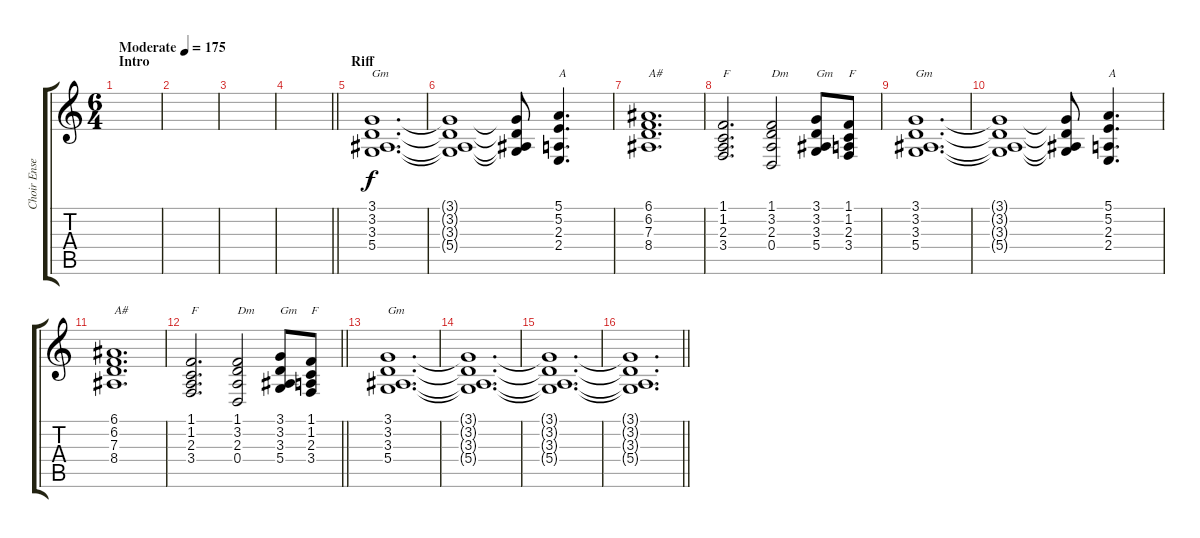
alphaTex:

\track ("Choir Ensemble" "Choir Ense") {instrument pad4choir}
\staff {score tabs}
\tuning (E4 B3 G3 D3 A2 E2) {hide}
\ts (6 4)
\section ("" "Intro")
\tempo (175 "Moderate")
\clef g2
\ks c
|
|
|
\barLineRight lightlight
|
\section ("" "Riff")
(3.1 3.2 3.3 5.4).1{d txt "Gm"} |
(3.1{t} 3.2{t} 3.3{t} 5.4{t}).1 (3.1{t} 3.2{t} 3.3{t} 5.4{t}).8 (5.1 5.2 2.3 2.4).4{d txt "A"} |
(6.1 6.2 7.3 8.4).1{d txt "A#"} |
(1.1 1.2 2.3 3.4).2{d txt "F"} (1.1 3.2 2.3 0.4).2{txt "Dm"} (3.1 3.2 3.3 5.4).8{txt "Gm"} (1.1 1.2 2.3 3.4).8{txt "F"} |
(3.1 3.2 3.3 5.4).1{d txt "Gm"} |
(3.1{t} 3.2{t} 3.3{t} 5.4{t}).1 (3.1{t} 3.2{t} 3.3{t} 5.4{t}).8 (5.1 5.2 2.3 2.4).4{d txt "A"} |
(6.1 6.2 7.3 8.4).1{d txt "A#"} |
\barLineRight lightlight
(1.1 1.2 2.3 3.4).2{d txt "F"} (1.1 3.2 2.3 0.4).2{txt "Dm"} (3.1 3.2 3.3 5.4).8{txt "Gm"} (1.1 1.2 2.3 3.4).8{txt "F"} |
\section ("" "")
(3.1 3.2 3.3 5.4).1{d txt "Gm"} |
(3.1{t} 3.2{t} 3.3{t} 5.4{t}).1{d volume 0} |
(3.1{t} 3.2{t} 3.3{t} 5.4{t}).1{d} |
\barLineRight lightlight
(3.1{t} 3.2{t} 3.3{t} 5.4{t}).1{d}
